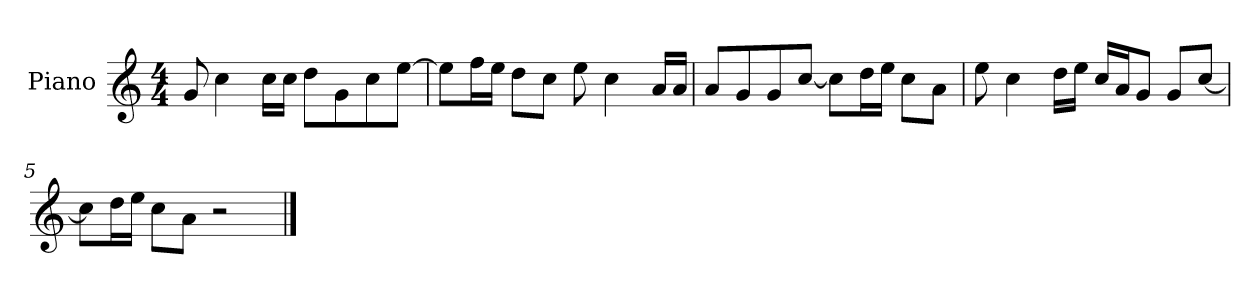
**kern
*part1
*staff1
*I"Piano
*I'P-no
*clefG2
*k[]
*M4/4
*MM90
=1
8g/
4cc\
16cc\LL
16cc\JJ
8dd\L
8g\
8cc\
[8ee\J
=2
8ee\L]
16ff\L
16ee\JJ
8dd\L
8cc\J
8ee\
4cc\
16a/LL
16a/JJ
=3
8a/L
8g/
8g/
[8cc/J
8cc\L]
16dd\L
16ee\JJ
8cc\L
8a\J
=4
8ee\
4cc\
16dd\LL
16ee\JJ
16cc/LL
16a/J
8g/J
8g/L
[8cc/J
!!LO:LB:g=z
=5
8cc\L]
16dd\L
16ee\JJ
8cc\L
8a\J
2r
==
*-
